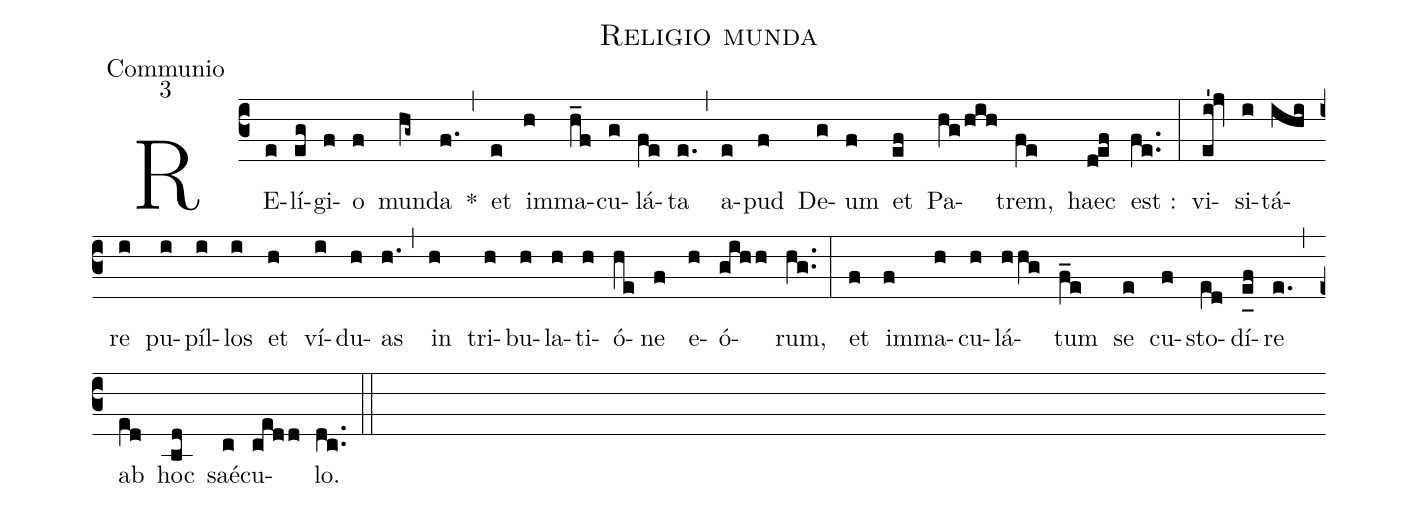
name:Religio munda;
office-part:Communio;
mode:3;
%%
(c3) RE(e)lí(eg)gi(f)o(f) mun(hg~)da(f.) *(,) et(e) im(h)ma(h_f)cu(g)lá(fe)ta(e.) (,) a(e)pud(f) De(g)um(f) et(ef) Pa(hg/hih)trem,(fe) haec(def) est :(fe..) (:) vi(ei'!jv)si(i)tá(ihi)re(i) pu(i)píl(i)los(i) et(h) ví(i)du(h)as(h.) (,) in(h) tri(h)bu(h)la(h)ti(h)ó(he)ne(f) e(h)ó(gihh)rum,(hg..) (:) et(f) im(f)ma(h)cu(h)lá(hhg)tum(f_e) se(e) cu(f)sto(e[ll:1]d)dí(e_[uh:l]f)re(e.) (,) ab(e[ll:1]d) hoc(bd) saé(c)cu(cedd)lo.(dc..) (::)
